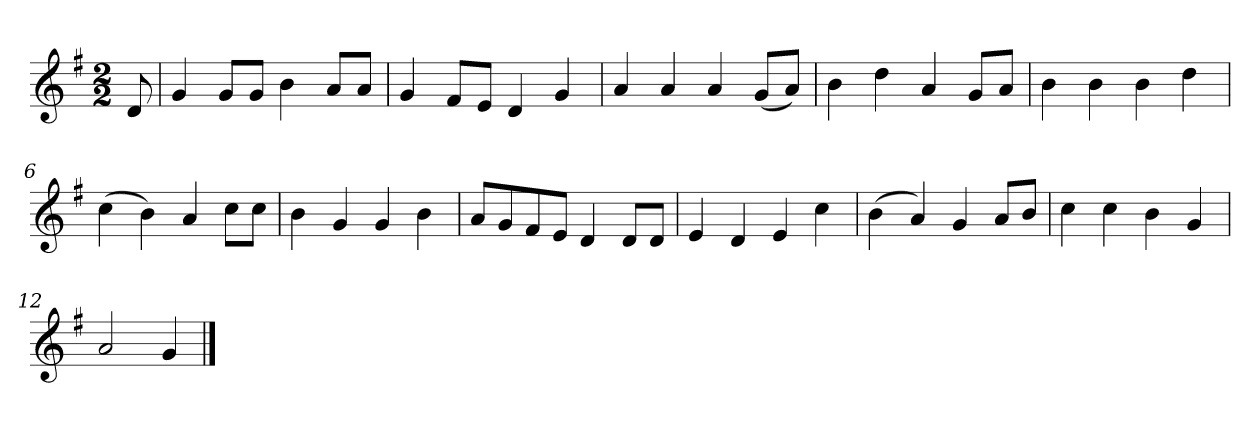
**kern
*part1
*staff1
*k[f#]
*M2/2
*MM120
=
8d
=1
4g
8gL
8gJ
4b
8aL
8aJ
=2
4g
8f#L
8eJ
4d
4g
=3
4a
4a
4a
(8gL
8aJ)
=4
4b
4dd
4a
8gL
8aJ
=5
4b
4b
4b
4dd
=6
(4cc
4b)
4a
8ccL
8ccJ
=7
4b
4g
4g
4b
=8
8aL
8g
8f#
8eJ
4d
8dL
8dJ
=9
4e
4d
4e
4cc
=10
(4b
4a)
4g
8aL
8bJ
=11
4cc
4cc
4b
4g
=12
2a
4g
==
*-
